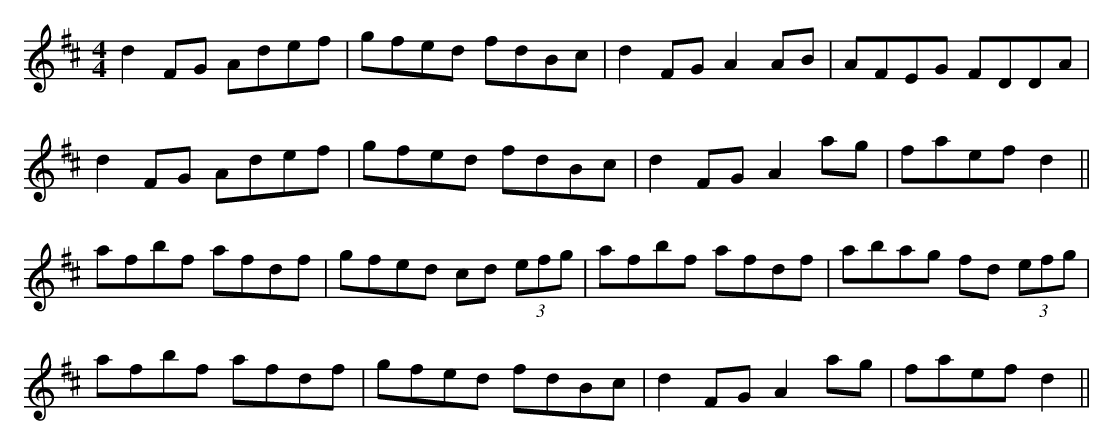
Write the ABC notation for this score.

X:1
M:4/4
K:D
d2 FG Adef|gfed fdBc|d2 FG A2 AB|AFEG FDDA|
d2 FG Adef|gfed fdBc|d2 FG A2 ag|faef d2||
afbf afdf|gfed cd (3efg|afbf afdf|abag fd (3efg|
afbf afdf|gfed fdBc|d2 FG A2 ag|faef d2||
